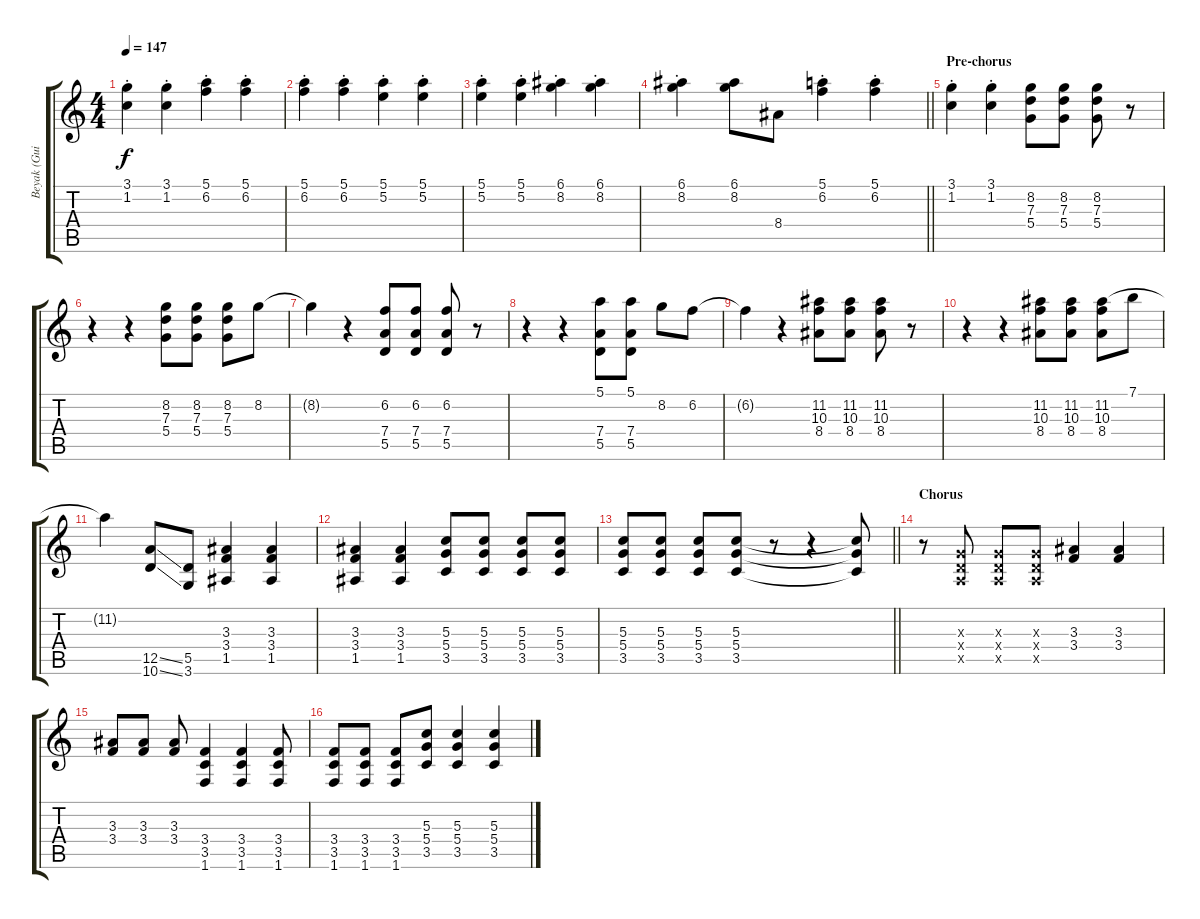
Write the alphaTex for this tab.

\track ("Beyak (Guitar)" "Beyak (Gui") {instrument overdrivenguitar}
\staff {score tabs}
\tuning (E4 B3 G3 D3 A2 E2) {hide}
\ts (4 4)
\tempo 147
\clef g2
\ks c
(3.1{st} 1.2{st}).4{dy f} (3.1{st} 1.2{st}).4 (5.1{st} 6.2{st}).4 (5.1{st} 6.2{st}).4 |
(5.1{st} 6.2{st}).4 (5.1{st} 6.2{st}).4 (5.1{st} 5.2{st}).4 (5.1{st} 5.2{st}).4 |
(5.1{st} 5.2{st}).4 (5.1{st} 5.2{st}).4 (6.1{st} 8.2{st}).4 (6.1{st} 8.2{st}).4 |
\barLineRight lightlight
(6.1{st} 8.2{st}).4 (6.1 8.2).8 8.4.8 (5.1{st} 6.2{st}).4 (5.1{st} 6.2{st}).4 |
\section ("" "Pre-chorus")
(3.1{st} 1.2{st}).4 (3.1{st} 1.2{st}).4 (8.2 7.3 5.4).8 (8.2 7.3 5.4).8 (8.2 7.3 5.4).8 r.8 |
r.4 r.4 (8.2 7.3 5.4).8 (8.2 7.3 5.4).8 (8.2 7.3 5.4).8 8.2.8 |
8.2{t}.4 r.4 (6.2 7.4 5.5).8 (6.2 7.4 5.5).8 (6.2 7.4 5.5).8 r.8 |
r.4 r.4 (5.1 7.4 5.5).8 (5.1 7.4 5.5).8 8.2.8 6.2.8 |
6.2{t}.4 r.4 (11.2 10.3 8.4).8 (11.2 10.3 8.4).8 (11.2 10.3 8.4).8 r.8 |
r.4 r.4 (11.2 10.3 8.4).8 (11.2 10.3 8.4).8 (11.2 10.3 8.4).8 7.1.8 |
11.2{t}.4 (12.5{ss} 10.6{ss}).8 (5.5 3.6).8 (3.3 3.4 1.5).4 (3.3 3.4 1.5).4 |
(3.3 3.4 1.5).4 (3.3 3.4 1.5).4 (5.3 5.4 3.5).8 (5.3 5.4 3.5).8 (5.3 5.4 3.5).8 (5.3 5.4 3.5).8 |
\barLineRight lightlight
(5.3 5.4 3.5).8 (5.3 5.4 3.5).8 (5.3 5.4 3.5).8 (5.3 5.4 3.5).8 r.8 r.4 (5.3{t} 5.4{t} 3.5{t}).8 |
\section ("" "Chorus")
r.8 (0.3{x} 0.4{x} 0.5{x}).8 (0.3{x} 0.4{x} 0.5{x}).8 (0.3{x} 0.4{x} 0.5{x}).8 (3.3 3.4).4 (3.3 3.4).4 |
(3.3 3.4).8 (3.3 3.4).8 (3.3 3.4).8 (3.4 3.5 1.6).4 (3.4 3.5 1.6).4 (3.4 3.5 1.6).8 |
(3.4 3.5 1.6).8 (3.4 3.5 1.6).8 (3.4 3.5 1.6).8 (5.3 5.4 3.5).8 (5.3 5.4 3.5).4 (5.3 5.4 3.5).4
